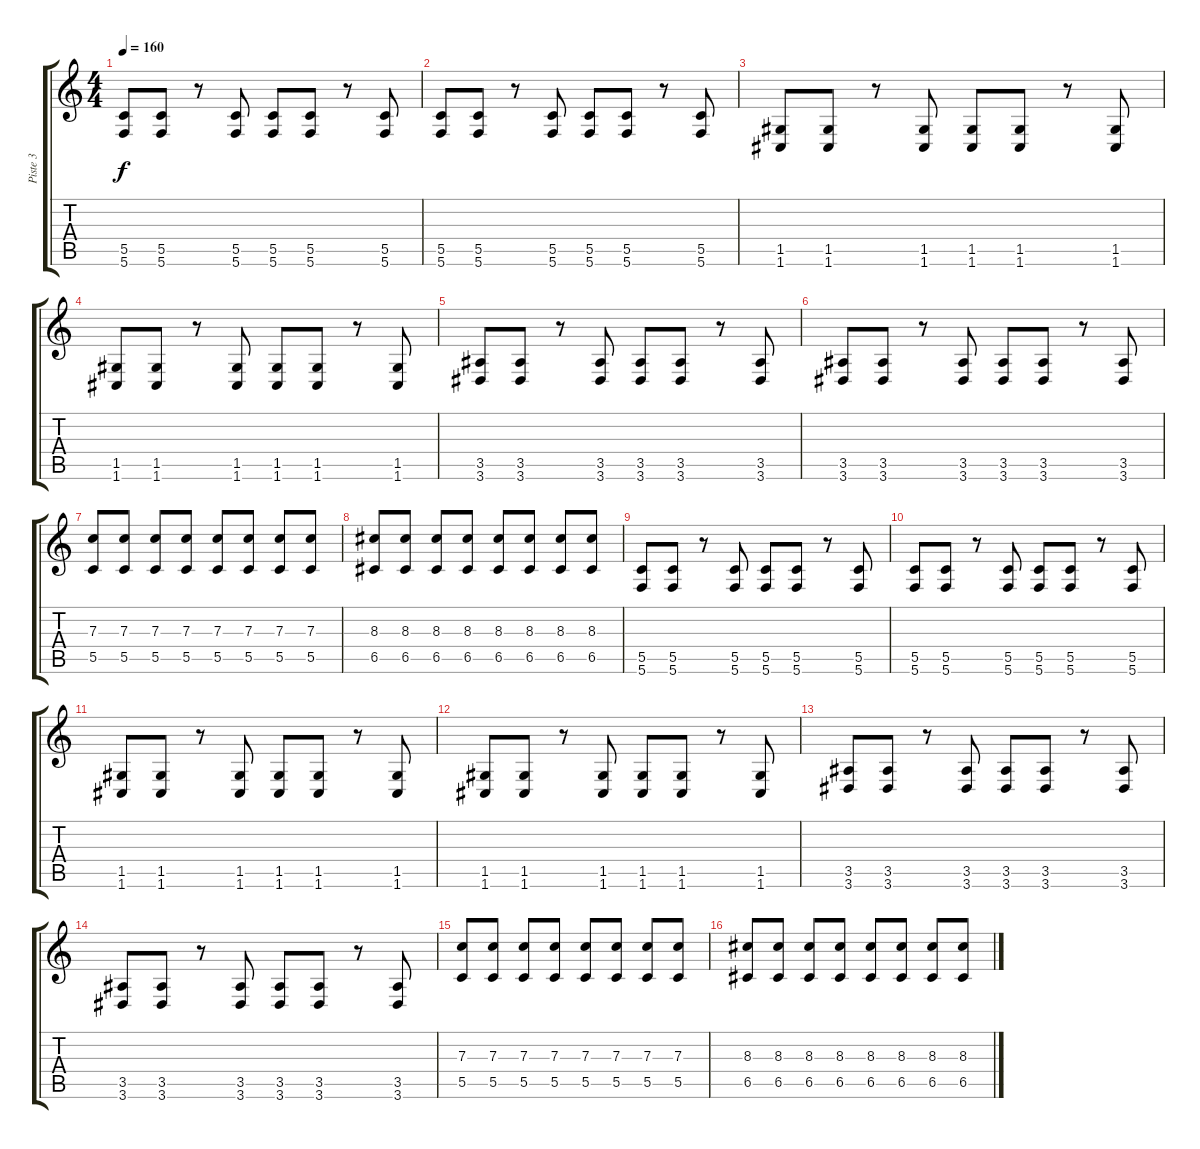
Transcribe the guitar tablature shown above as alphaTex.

\track ("Piste 3" "Piste 3") {instrument overdrivenguitar}
\staff {score tabs}
\tuning (D4 A3 F3 C3 G2 C2) {hide}
\ts (4 4)
\tempo 160
\clef g2
\ks c
(5.5 5.6).8{dy f} (5.5 5.6).8 r.8 (5.5 5.6).8 (5.5 5.6).8 (5.5 5.6).8 r.8 (5.5 5.6).8 |
(5.5 5.6).8 (5.5 5.6).8 r.8 (5.5 5.6).8 (5.5 5.6).8 (5.5 5.6).8 r.8 (5.5 5.6).8 |
(1.5 1.6).8 (1.5 1.6).8 r.8 (1.5 1.6).8 (1.5 1.6).8 (1.5 1.6).8 r.8 (1.5 1.6).8 |
(1.5 1.6).8 (1.5 1.6).8 r.8 (1.5 1.6).8 (1.5 1.6).8 (1.5 1.6).8 r.8 (1.5 1.6).8 |
(3.5 3.6).8 (3.5 3.6).8 r.8 (3.5 3.6).8 (3.5 3.6).8 (3.5 3.6).8 r.8 (3.5 3.6).8 |
(3.5 3.6).8 (3.5 3.6).8 r.8 (3.5 3.6).8 (3.5 3.6).8 (3.5 3.6).8 r.8 (3.5 3.6).8 |
(7.3 5.5).8 (7.3 5.5).8 (7.3 5.5).8 (7.3 5.5).8 (7.3 5.5).8 (7.3 5.5).8 (7.3 5.5).8 (7.3 5.5).8 |
(8.3 6.5).8 (8.3 6.5).8 (8.3 6.5).8 (8.3 6.5).8 (8.3 6.5).8 (8.3 6.5).8 (8.3 6.5).8 (8.3 6.5).8 |
(5.5 5.6).8 (5.5 5.6).8 r.8 (5.5 5.6).8 (5.5 5.6).8 (5.5 5.6).8 r.8 (5.5 5.6).8 |
(5.5 5.6).8 (5.5 5.6).8 r.8 (5.5 5.6).8 (5.5 5.6).8 (5.5 5.6).8 r.8 (5.5 5.6).8 |
(1.5 1.6).8 (1.5 1.6).8 r.8 (1.5 1.6).8 (1.5 1.6).8 (1.5 1.6).8 r.8 (1.5 1.6).8 |
(1.5 1.6).8 (1.5 1.6).8 r.8 (1.5 1.6).8 (1.5 1.6).8 (1.5 1.6).8 r.8 (1.5 1.6).8 |
(3.5 3.6).8 (3.5 3.6).8 r.8 (3.5 3.6).8 (3.5 3.6).8 (3.5 3.6).8 r.8 (3.5 3.6).8 |
(3.5 3.6).8 (3.5 3.6).8 r.8 (3.5 3.6).8 (3.5 3.6).8 (3.5 3.6).8 r.8 (3.5 3.6).8 |
(7.3 5.5).8 (7.3 5.5).8 (7.3 5.5).8 (7.3 5.5).8 (7.3 5.5).8 (7.3 5.5).8 (7.3 5.5).8 (7.3 5.5).8 |
(8.3 6.5).8 (8.3 6.5).8 (8.3 6.5).8 (8.3 6.5).8 (8.3 6.5).8 (8.3 6.5).8 (8.3 6.5).8 (8.3 6.5).8
